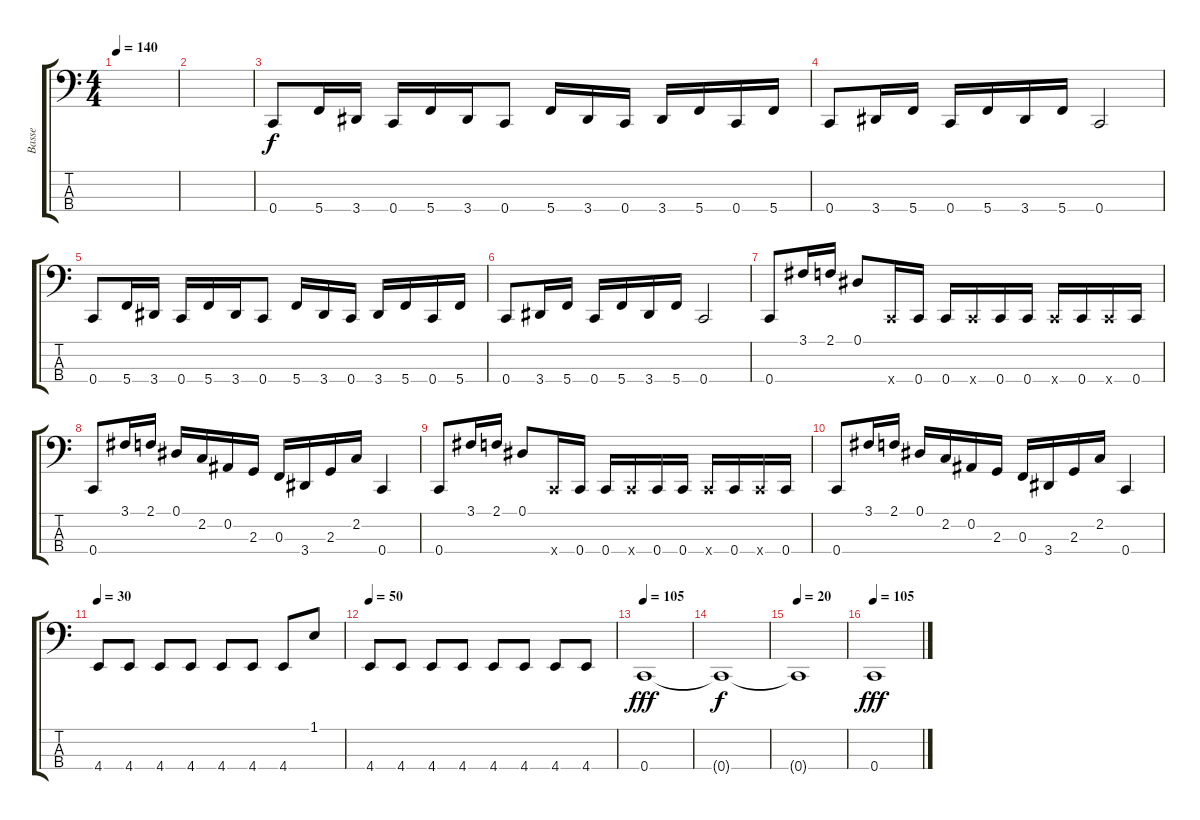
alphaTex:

\track ("Basse" "Basse") {instrument electricbasspick}
\staff {score tabs}
\tuning (Eb2 Bb1 F1 C1) {hide}
\ts (4 4)
\tempo 140
\clef f4
\ks c
|
|
0.4.8 5.4.16 3.4.16 0.4.16 5.4.16 3.4.16 0.4.8 5.4.16 3.4.16 0.4.16 3.4.16 5.4.16 0.4.16 5.4.16 |
0.4.8 3.4.16 5.4.16 0.4.16 5.4.16 3.4.16 5.4.16 0.4.2 |
0.4.8 5.4.16 3.4.16 0.4.16 5.4.16 3.4.16 0.4.8 5.4.16 3.4.16 0.4.16 3.4.16 5.4.16 0.4.16 5.4.16 |
0.4.8 3.4.16 5.4.16 0.4.16 5.4.16 3.4.16 5.4.16 0.4.2 |
0.4.8 3.1.16 2.1.16 0.1.8 0.4{x}.16 0.4.16 0.4.16 0.4{x}.16 0.4.16 0.4.16 0.4{x}.16 0.4.16 0.4{x}.16 0.4.16 |
0.4.8 3.1.16 2.1.16 0.1.16 2.2.16 0.2.16 2.3.16 0.3.16 3.4.16 2.3.16 2.2.16 0.4.4 |
0.4.8 3.1.16 2.1.16 0.1.8 0.4{x}.16 0.4.16 0.4.16 0.4{x}.16 0.4.16 0.4.16 0.4{x}.16 0.4.16 0.4{x}.16 0.4.16 |
0.4.8 3.1.16 2.1.16 0.1.16 2.2.16 0.2.16 2.3.16 0.3.16 3.4.16 2.3.16 2.2.16 0.4.4 |
\tempo 30
4.4.8 4.4.8 4.4.8 4.4.8 4.4.8 4.4.8 4.4.8 1.1.8 |
\tempo 50
4.4.8 4.4.8 4.4.8 4.4.8 4.4.8 4.4.8 4.4.8 4.4.8 |
\tempo 105
0.4.1{dy fff} |
0.4{t}.1{dy f} |
\tempo 20
0.4{t}.1 |
\tempo 105
0.4.1{dy fff}
